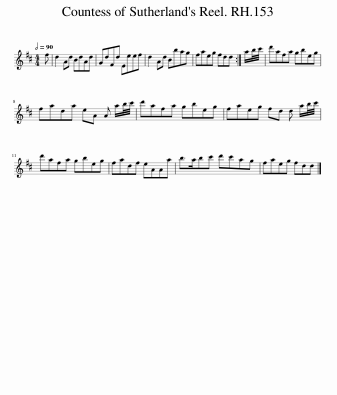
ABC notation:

X:1
L:1/8
Q:1/2=90
M:4/4
I:linebreak $
K:D
V:1 treble
V:1
 f | d2 Ad BdAd | GdFd Eeef | d2 Ad Bbag | faeg fdd :| %5
 a/b/4c'/4 | d'afa gbeg |$ fada eA A a/b/4c'/4 | d'afa gbeg | faeg fd d a/b/4c'/4 |$ %10
 d'afa gbeg | fadf eAAa | b>abc' d'c'ag | faeg fdd |] %14
